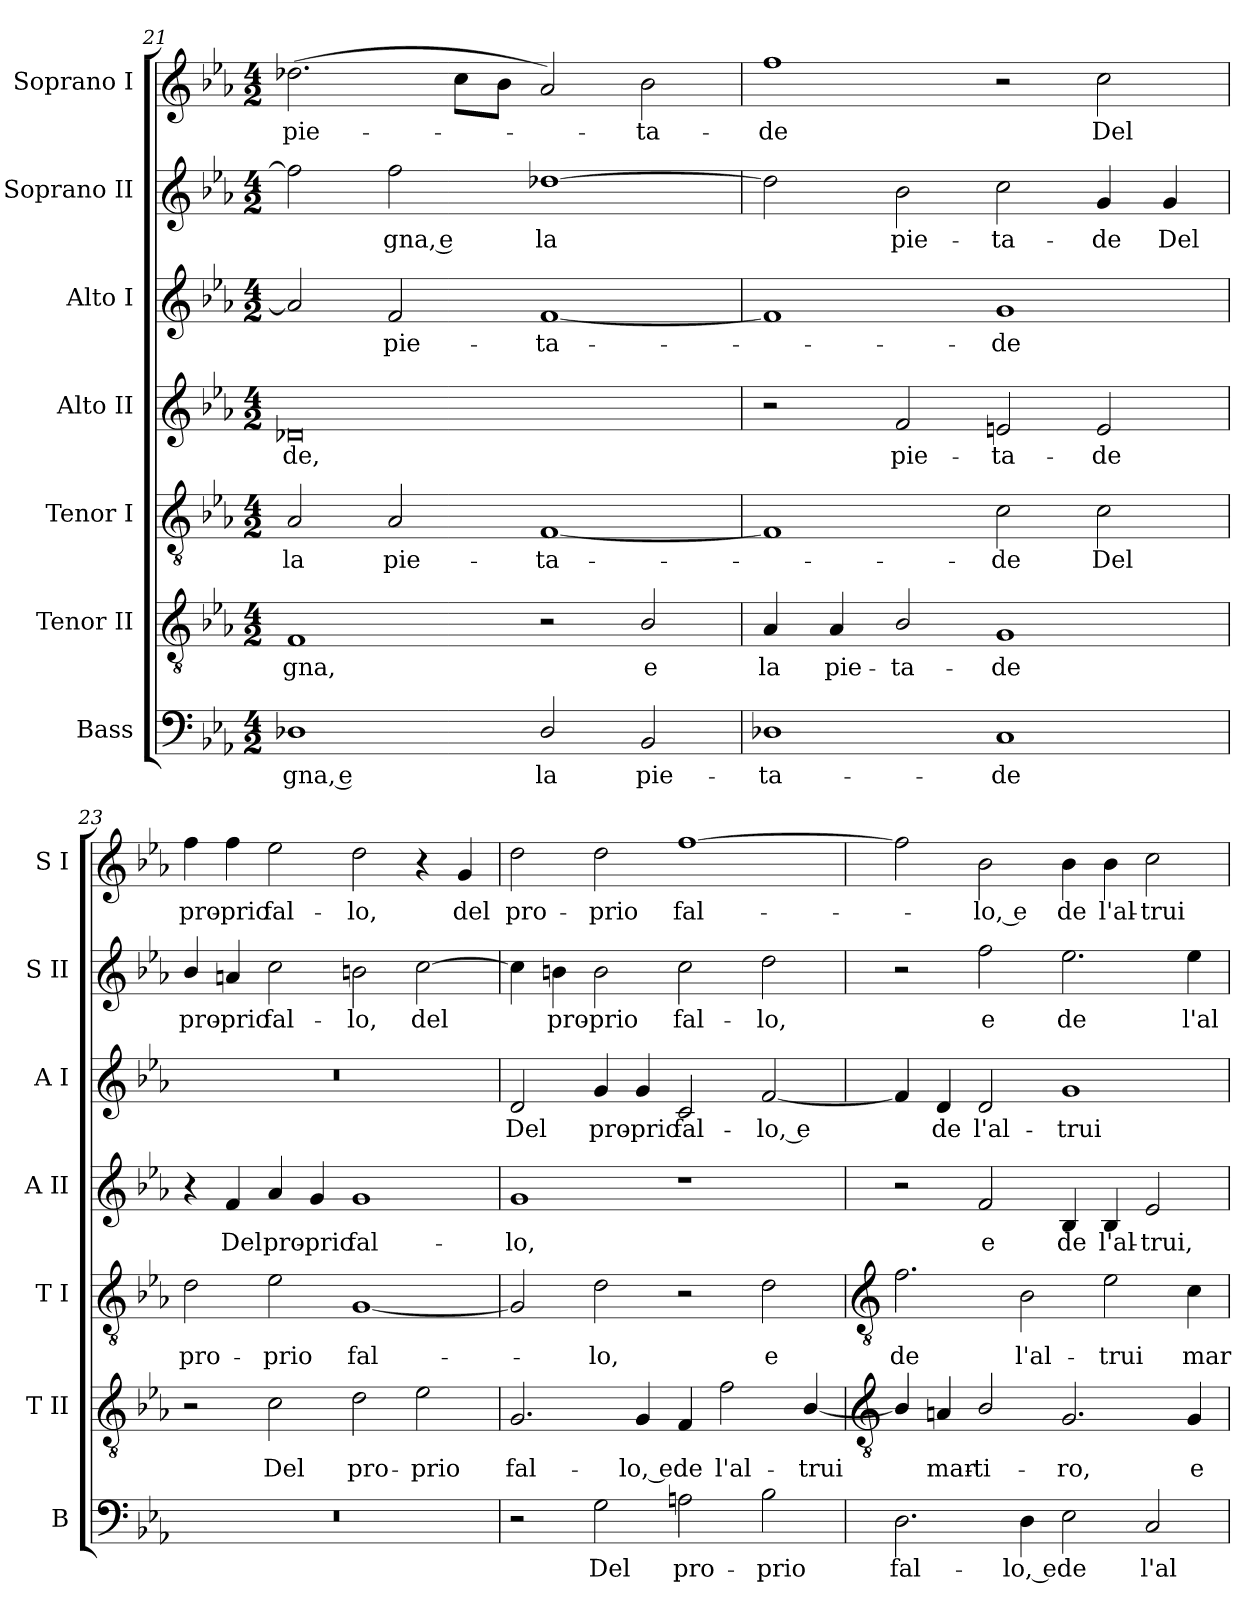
**kern	**text	**kern	**text	**kern	**text	**kern	**text	**kern	**text	**kern	**text	**kern	**text
*part7	*part7	*part6	*part6	*part5	*part5	*part4	*part4	*part3	*part3	*part2	*part2	*part1	*part1
*staff7	*staff7	*staff6	*staff6	*staff5	*staff5	*staff4	*staff4	*staff3	*staff3	*staff2	*staff2	*staff1	*staff1
*I"Bass	*	*I"Tenor II	*	*I"Tenor I	*	*I"Alto II	*	*I"Alto I	*	*I"Soprano II	*	*I"Soprano I	*
*I'B	*	*I'T II	*	*I'T I	*	*I'A II	*	*I'A I	*	*I'S II	*	*I'S I	*
!!LO:LB:g=z
*clefF4	*	*clefGv2	*	*clefGv2	*	*clefG2	*	*clefG2	*	*clefG2	*	*clefG2	*
*k[b-e-a-]	*	*k[b-e-a-]	*	*k[b-e-a-]	*	*k[b-e-a-]	*	*k[b-e-a-]	*	*k[b-e-a-]	*	*k[b-e-a-]	*
*E-:	*	*E-:	*	*E-:	*	*E-:	*	*E-:	*	*E-:	*	*E-:	*
*M4/2	*	*M4/2	*	*M4/2	*	*M4/2	*	*M4/2	*	*M4/2	*	*M4/2	*
=21	=21	=21	=21	=21	=21	=21	=21	=21	=21	=21	=21	=21	=21
!	!LO:LY:b	!	!LO:LY:b	!	!LO:LY:b	!	!LO:LY:b	!	!	!	!	!	!LO:LY:b
1D-X	-gna, e	1F	-gna,	2A-	la	0d-X	-de,	2a-]	.	2ff]	.	(>2.dd-X	pie-
!	!	!	!	!	!LO:LY:b	!	!	!	!LO:LY:b	!	!LO:LY:b	!	!
.	.	.	.	2A-	pie-	.	.	2f	pie-	2ff	gna, e	.	.
.	.	.	.	.	.	.	.	.	.	.	.	8ccL	.
.	.	.	.	.	.	.	.	.	.	.	.	8b-J	.
!	!LO:LY:b	!	!	!	!LO:LY:b	!	!	!	!LO:LY:b	!	!LO:LY:b	!	!
2D-/	la	2r	.	[1F	-ta-	.	.	[1f	-ta-	[1dd-X	la	2a-)	.
!	!LO:LY:b	!	!LO:LY:b	!	!	!	!	!	!	!	!	!	!LO:LY:b
2BB-	pie-	2B-/	e	.	.	.	.	.	.	.	.	2b-	ta-
=22	=22	=22	=22	=22	=22	=22	=22	=22	=22	=22	=22	=22	=22
!	!LO:LY:b	!	!LO:LY:b	!	!	!	!	!	!	!	!	!	!LO:LY:b
1D-X	-ta-	4A-	la	1F]	.	2r	.	1f]	.	2dd-]	.	1ff	-de
!	!	!	!LO:LY:b	!	!	!	!	!	!	!	!	!	!
.	.	4A-	pie-	.	.	.	.	.	.	.	.	.	.
!	!	!	!LO:LY:b	!	!	!	!LO:LY:b	!	!	!	!LO:LY:b	!	!
.	.	2B-/	-ta-	.	.	2f	pie-	.	.	2b-	pie-	.	.
!	!LO:LY:b	!	!LO:LY:b	!	!LO:LY:b	!	!LO:LY:b	!	!LO:LY:b	!	!LO:LY:b	!	!
1C	-de	1G	-de	2c	de	2en	-ta-	1g	de	2cc	-ta-	2r	.
!	!	!	!	!	!LO:LY:b	!	!LO:LY:b	!	!	!	!LO:LY:b	!	!LO:LY:b
.	.	.	.	2c	Del	2e	-de	.	.	4g	-de	2cc	Del
!	!	!	!	!	!	!	!	!	!	!	!LO:LY:b	!	!
.	.	.	.	.	.	.	.	.	.	4g	Del	.	.
=23	=23	=23	=23	=23	=23	=23	=23	=23	=23	=23	=23	=23	=23
!	!	!	!	!	!LO:LY:b	!	!	!	!	!	!LO:LY:b	!	!LO:LY:b
0r	.	2r	.	2d	pro-	4r	.	0r	.	4b-/	pro-	4ff	pro-
!	!	!	!	!	!	!	!LO:LY:b	!	!	!	!LO:LY:b	!	!LO:LY:b
.	.	.	.	.	.	4f	Del	.	.	4an	-prio	4ff	-prio
!	!	!	!LO:LY:b	!	!LO:LY:b	!	!LO:LY:b	!	!	!	!LO:LY:b	!	!LO:LY:b
.	.	2c	Del	2e-	-prio	4a-	pro-	.	.	2cc	fal-	2ee-	fal-
!	!	!	!	!	!	!	!LO:LY:b	!	!	!	!	!	!
.	.	.	.	.	.	4g	-prio	.	.	.	.	.	.
!	!	!	!LO:LY:b	!	!LO:LY:b	!	!LO:LY:b	!	!	!	!LO:LY:b	!	!LO:LY:b
.	.	2d	pro-	[1G	fal-	1g	fal-	.	.	2bn	-lo,	2dd	-lo,
!	!	!	!LO:LY:b	!	!	!	!	!	!	!	!LO:LY:b	!	!
.	.	2e-	-prio	.	.	.	.	.	.	[2cc	del	4r	.
!	!	!	!	!	!	!	!	!	!	!	!	!	!LO:LY:b
.	.	.	.	.	.	.	.	.	.	.	.	4g	del
=24	=24	=24	=24	=24	=24	=24	=24	=24	=24	=24	=24	=24	=24
!	!	!	!LO:LY:b	!	!	!	!LO:LY:b	!	!LO:LY:b	!	!	!	!LO:LY:b
2r	.	2.G	fal-	2G]	.	1g	-lo,	2d	Del	4cc]	.	2dd	pro-
!	!	!	!	!	!	!	!	!	!	!	!LO:LY:b	!	!
.	.	.	.	.	.	.	.	.	.	4bn	pro-	.	.
!	!LO:LY:b	!	!	!	!LO:LY:b	!	!	!	!LO:LY:b	!	!LO:LY:b	!	!LO:LY:b
2G	Del	.	.	2d	lo,	.	.	4g	pro-	2b	-prio	2dd	-prio
!	!	!	!LO:LY:b	!	!	!	!	!	!LO:LY:b	!	!	!	!
.	.	4G	-lo, e	.	.	.	.	4g	-prio	.	.	.	.
!	!LO:LY:b	!	!LO:LY:b	!	!	!	!	!	!LO:LY:b	!	!LO:LY:b	!	!LO:LY:b
2An	pro-	4F	de	2r	.	1r	.	2c	fal-	2cc	fal-	[1ff	fal-
!	!	!	!LO:LY:b	!	!	!	!	!	!	!	!	!	!
.	.	2f	l'al-	.	.	.	.	.	.	.	.	.	.
!	!LO:LY:b	!	!	!	!LO:LY:b	!	!	!	!LO:LY:b	!	!LO:LY:b	!	!
2B-	-prio	.	.	2d	e	.	.	[2f	-lo, e	2dd	-lo,	.	.
!	!	!	!LO:LY:b	!	!	!	!	!	!	!	!	!	!
.	.	[4B-/	-trui	.	.	.	.	.	.	.	.	.	.
!!LO:LB:g=z
=25	=25	=25	=25	=25	=25	=25	=25	=25	=25	=25	=25	=25	=25
*	*	*clefGv2	*	*clefGv2	*	*	*	*	*	*	*	*	*
!	!LO:LY:b	!	!	!	!LO:LY:b	!	!	!	!	!	!	!	!
2.D	fal-	4B-/]	.	2.f	de	2r	.	4f]	.	2r	.	2ff]	.
!	!	!	!LO:LY:b	!	!	!	!	!	!LO:LY:b	!	!	!	!
.	.	4An	mar-	.	.	.	.	4d	de	.	.	.	.
!	!	!	!LO:LY:b	!	!	!	!LO:LY:b	!	!LO:LY:b	!	!LO:LY:b	!	!LO:LY:b
.	.	2B-/	-ti-	.	.	2f	e	2d	l'al-	2ff	e	2b-	lo, e
!	!LO:LY:b	!	!	!	!LO:LY:b	!	!	!	!	!	!	!	!
4D	-lo, e	.	.	2B-	l'al-	.	.	.	.	.	.	.	.
!	!LO:LY:b	!	!LO:LY:b	!	!	!	!LO:LY:b	!	!LO:LY:b	!	!LO:LY:b	!	!LO:LY:b
2E-	de	2.G	-ro,	.	.	4B-	de	1g	-trui	2.ee-	de	4b-	de
!	!	!	!	!	!LO:LY:b	!	!LO:LY:b	!	!	!	!	!	!LO:LY:b
.	.	.	.	2e-	-trui	4B-	l'al-	.	.	.	.	4b-	l'al-
!	!LO:LY:b	!	!	!	!	!	!LO:LY:b	!	!	!	!	!	!LO:LY:b
2C	l'al-	.	.	.	.	2e-	-trui,	.	.	.	.	2cc	-trui
!	!	!	!LO:LY:b	!	!LO:LY:b	!	!	!	!	!	!LO:LY:b	!	!
.	.	4G	e	4c	mar-	.	.	.	.	4ee-	l'al-	.	.
=	=	=	=	=	=	=	=	=	=	=	=	=	=
*-	*-	*-	*-	*-	*-	*-	*-	*-	*-	*-	*-	*-	*-
